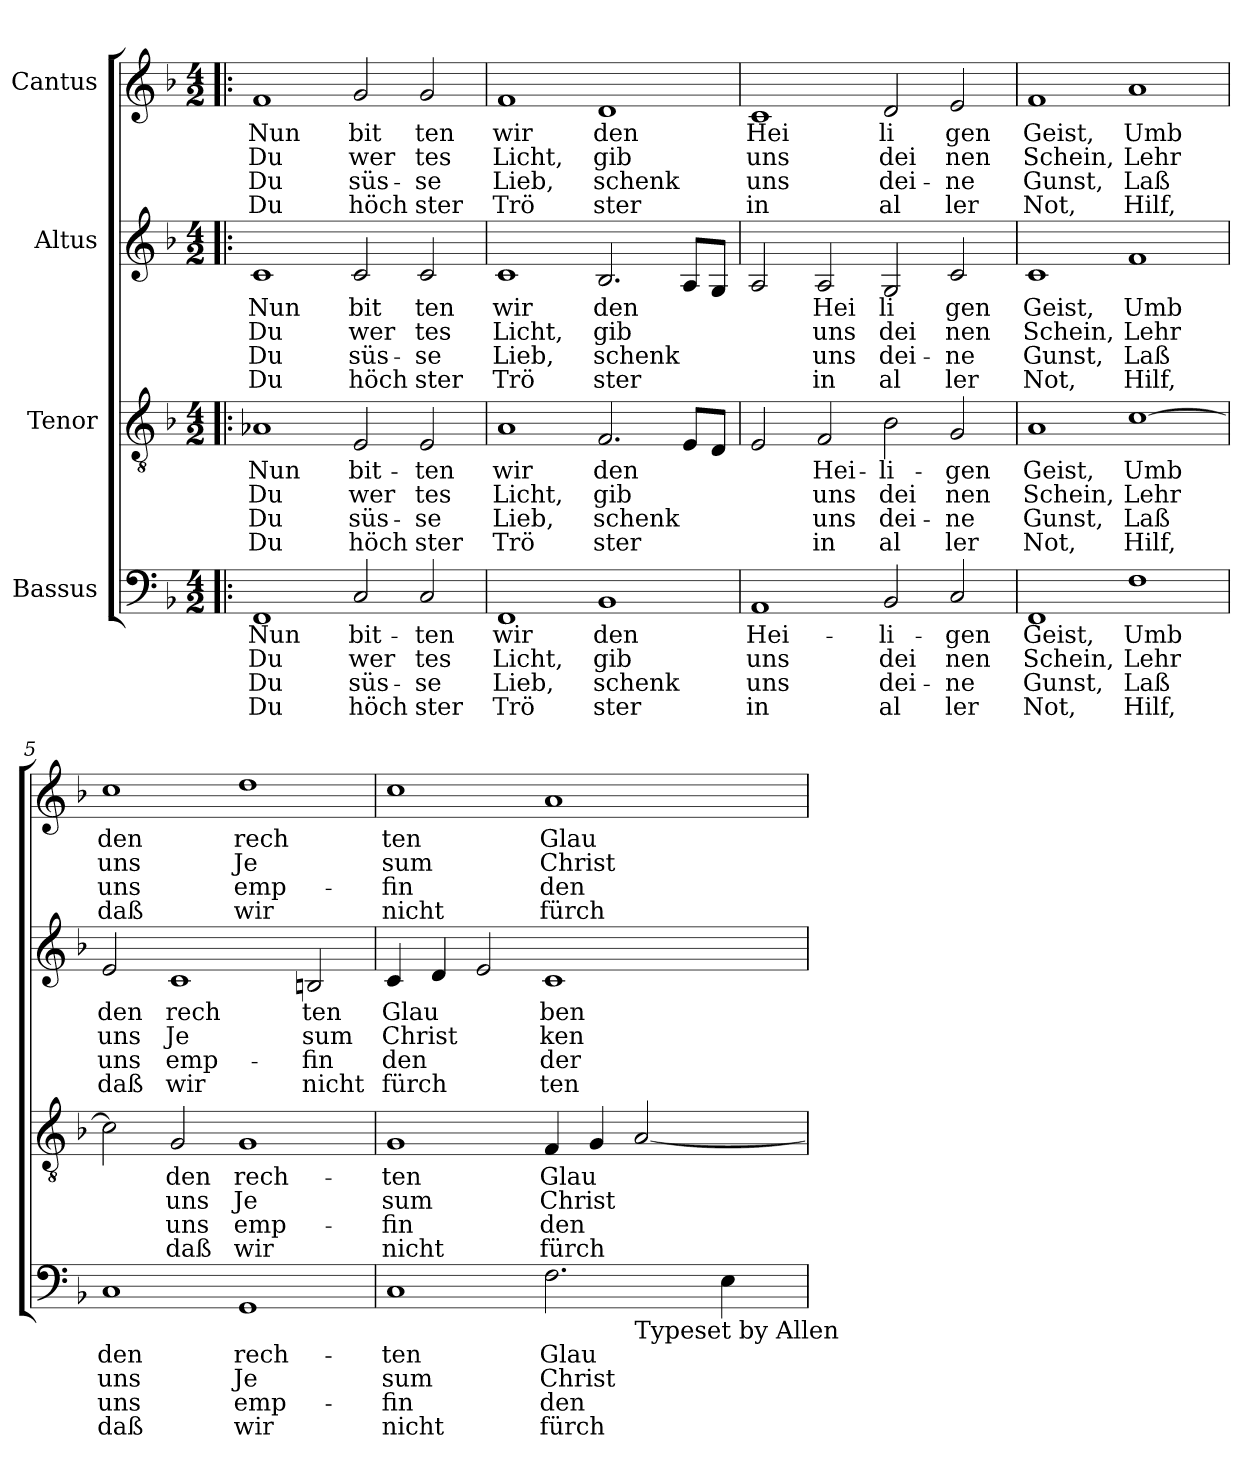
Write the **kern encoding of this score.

**kern	**text	**text	**text	**text	**kern	**text	**text	**text	**text	**kern	**text	**text	**text	**text	**kern	**text	**text	**text	**text
*part4	*part4	*part4	*part4	*part4	*part3	*part3	*part3	*part3	*part3	*part2	*part2	*part2	*part2	*part2	*part1	*part1	*part1	*part1	*part1
*staff4	*staff4	*staff4	*staff4	*staff4	*staff3	*staff3	*staff3	*staff3	*staff3	*staff2	*staff2	*staff2	*staff2	*staff2	*staff1	*staff1	*staff1	*staff1	*staff1
*I"Bassus	*	*	*	*	*I"Tenor	*	*	*	*	*I"Altus	*	*	*	*	*I"Cantus	*	*	*	*
*clefF4	*	*	*	*	*clefGv2	*	*	*	*	*clefG2	*	*	*	*	*clefG2	*	*	*	*
*k[b-]	*	*	*	*	*k[b-]	*	*	*	*	*k[b-]	*	*	*	*	*k[b-]	*	*	*	*
*F:	*	*	*	*	*F:	*	*	*	*	*F:	*	*	*	*	*F:	*	*	*	*
*M4/2	*	*	*	*	*M4/2	*	*	*	*	*M4/2	*	*	*	*	*M4/2	*	*	*	*
=1!|:	=1!|:	=1!|:	=1!|:	=1!|:	=1!|:	=1!|:	=1!|:	=1!|:	=1!|:	=1!|:	=1!|:	=1!|:	=1!|:	=1!|:	=1!|:	=1!|:	=1!|:	=1!|:	=1!|:
!	!LO:LY:b	!LO:LY:b	!LO:LY:b	!LO:LY:b	!	!LO:LY:b	!LO:LY:b	!LO:LY:b	!LO:LY:b	!	!LO:LY:b	!LO:LY:b	!LO:LY:b	!LO:LY:b	!	!LO:LY:b	!LO:LY:b	!LO:LY:b	!LO:LY:b
1FF	Nun	Du	Du	Du	1A-X	Nun	Du	Du	Du	1c	Nun	Du	Du	Du	1f	Nun	Du	Du	Du
!	!LO:LY:b	!LO:LY:b	!LO:LY:b	!LO:LY:b	!	!LO:LY:b	!LO:LY:b	!LO:LY:b	!LO:LY:b	!	!LO:LY:b	!LO:LY:b	!LO:LY:b	!LO:LY:b	!	!LO:LY:b	!LO:LY:b	!LO:LY:b	!LO:LY:b
2C/	bit-	wer	süs-	höch	2E/	bit-	wer	süs-	höch	2c/	bit	wer	süs-	höch	2g/	bit	wer	süs-	höch
!	!LO:LY:b	!LO:LY:b	!LO:LY:b	!LO:LY:b	!	!LO:LY:b	!LO:LY:b	!LO:LY:b	!LO:LY:b	!	!LO:LY:b	!LO:LY:b	!LO:LY:b	!LO:LY:b	!	!LO:LY:b	!LO:LY:b	!LO:LY:b	!LO:LY:b
2C/	-ten	tes	-se	ster	2E/	-ten	tes	-se	ster	2c/	ten	tes	-se	ster	2g/	ten	tes	-se	ster
=2	=2	=2	=2	=2	=2	=2	=2	=2	=2	=2	=2	=2	=2	=2	=2	=2	=2	=2	=2
!	!LO:LY:b	!LO:LY:b	!LO:LY:b	!LO:LY:b	!	!LO:LY:b	!LO:LY:b	!LO:LY:b	!LO:LY:b	!	!LO:LY:b	!LO:LY:b	!LO:LY:b	!LO:LY:b	!	!LO:LY:b	!LO:LY:b	!LO:LY:b	!LO:LY:b
1FF	wir	Licht,	Lieb,	Trö	1A	wir	Licht,	Lieb,	Trö	1c	wir	Licht,	Lieb,	Trö	1f	wir	Licht,	Lieb,	Trö
!	!LO:LY:b	!LO:LY:b	!LO:LY:b	!LO:LY:b	!	!LO:LY:b	!LO:LY:b	!LO:LY:b	!LO:LY:b	!	!LO:LY:b	!LO:LY:b	!LO:LY:b	!LO:LY:b	!	!LO:LY:b	!LO:LY:b	!LO:LY:b	!LO:LY:b
1BB-	den	gib	schenk	ster	2.F/	den	gib	schenk	ster	2.B-/	den	gib	schenk	ster	1d	den	gib	schenk	ster
.	.	.	.	.	8E/L	.	.	.	.	8A/L	.	.	.	.	.	.	.	.	.
.	.	.	.	.	8D/J	.	.	.	.	8G/J	.	.	.	.	.	.	.	.	.
=3	=3	=3	=3	=3	=3	=3	=3	=3	=3	=3	=3	=3	=3	=3	=3	=3	=3	=3	=3
!	!LO:LY:b	!LO:LY:b	!LO:LY:b	!LO:LY:b	!	!	!	!	!	!	!	!	!	!	!	!LO:LY:b	!LO:LY:b	!LO:LY:b	!LO:LY:b
1AA	Hei-	uns	uns	in	2E/	.	.	.	.	2A/	.	.	.	.	1c	Hei	uns	uns	in
!	!	!	!	!	!	!LO:LY:b	!LO:LY:b	!LO:LY:b	!LO:LY:b	!	!LO:LY:b	!LO:LY:b	!LO:LY:b	!LO:LY:b	!	!	!	!	!
.	.	.	.	.	2F/	Hei-	uns	uns	in	2A/	Hei	uns	uns	in	.	.	.	.	.
!	!LO:LY:b	!LO:LY:b	!LO:LY:b	!LO:LY:b	!	!LO:LY:b	!LO:LY:b	!LO:LY:b	!LO:LY:b	!	!LO:LY:b	!LO:LY:b	!LO:LY:b	!LO:LY:b	!	!LO:LY:b	!LO:LY:b	!LO:LY:b	!LO:LY:b
2BB-/	-li-	dei	dei-	al	2B-\	-li-	dei	dei-	al	2G/	li	dei	dei-	al	2d/	li	dei	dei-	al
!	!LO:LY:b	!LO:LY:b	!LO:LY:b	!LO:LY:b	!	!LO:LY:b	!LO:LY:b	!LO:LY:b	!LO:LY:b	!	!LO:LY:b	!LO:LY:b	!LO:LY:b	!LO:LY:b	!	!LO:LY:b	!LO:LY:b	!LO:LY:b	!LO:LY:b
2C/	-gen	nen	-ne	ler	2G/	-gen	nen	-ne	ler	2c/	gen	nen	-ne	ler	2e/	gen	nen	-ne	ler
=4	=4	=4	=4	=4	=4	=4	=4	=4	=4	=4	=4	=4	=4	=4	=4	=4	=4	=4	=4
!	!LO:LY:b	!LO:LY:b	!LO:LY:b	!LO:LY:b	!	!LO:LY:b	!LO:LY:b	!LO:LY:b	!LO:LY:b	!	!LO:LY:b	!LO:LY:b	!LO:LY:b	!LO:LY:b	!	!LO:LY:b	!LO:LY:b	!LO:LY:b	!LO:LY:b
1FF	Geist,	Schein,	Gunst,	Not,	1A	Geist,	Schein,	Gunst,	Not,	1c	Geist,	Schein,	Gunst,	Not,	1f	Geist,	Schein,	Gunst,	Not,
!	!LO:LY:b	!LO:LY:b	!LO:LY:b	!LO:LY:b	!	!LO:LY:b	!LO:LY:b	!LO:LY:b	!LO:LY:b	!	!LO:LY:b	!LO:LY:b	!LO:LY:b	!LO:LY:b	!	!LO:LY:b	!LO:LY:b	!LO:LY:b	!LO:LY:b
1F	Umb	Lehr	Laß	Hilf,	[>1c	Umb	Lehr	Laß	Hilf,	1f	Umb	Lehr	Laß	Hilf,	1a	Umb	Lehr	Laß	Hilf,
=5	=5	=5	=5	=5	=5	=5	=5	=5	=5	=5	=5	=5	=5	=5	=5	=5	=5	=5	=5
!	!LO:LY:b	!LO:LY:b	!LO:LY:b	!LO:LY:b	!	!	!	!	!	!	!LO:LY:b	!LO:LY:b	!LO:LY:b	!LO:LY:b	!	!LO:LY:b	!LO:LY:b	!LO:LY:b	!LO:LY:b
1C	den	uns	uns	daß	2c\]	.	.	.	.	2e/	den	uns	uns	daß	1cc>	den	uns	uns	daß
!	!	!	!	!	!	!LO:LY:b	!LO:LY:b	!LO:LY:b	!LO:LY:b	!	!LO:LY:b	!LO:LY:b	!LO:LY:b	!LO:LY:b	!	!	!	!	!
.	.	.	.	.	2G/	den	uns	uns	daß	1c	rech	Je	emp-	wir	.	.	.	.	.
!	!LO:LY:b	!LO:LY:b	!LO:LY:b	!LO:LY:b	!	!LO:LY:b	!LO:LY:b	!LO:LY:b	!LO:LY:b	!	!	!	!	!	!	!LO:LY:b	!LO:LY:b	!LO:LY:b	!LO:LY:b
1GG	rech-	Je	emp-	wir	1G	rech-	Je	emp-	wir	.	.	.	.	.	1dd	rech	Je	emp-	wir
!	!	!	!	!	!	!	!	!	!	!	!LO:LY:b	!LO:LY:b	!LO:LY:b	!LO:LY:b	!	!	!	!	!
.	.	.	.	.	.	.	.	.	.	2Bn/	ten	sum	-fin	nicht	.	.	.	.	.
!!LO:LB:g=z
=6	=6	=6	=6	=6	=6	=6	=6	=6	=6	=6	=6	=6	=6	=6	=6	=6	=6	=6	=6
!	!LO:LY:b	!LO:LY:b	!LO:LY:b	!LO:LY:b	!	!LO:LY:b	!LO:LY:b	!LO:LY:b	!LO:LY:b	!	!LO:LY:b	!LO:LY:b	!LO:LY:b	!LO:LY:b	!	!LO:LY:b	!LO:LY:b	!LO:LY:b	!LO:LY:b
*^	*	*	*	*	*	*	*	*	*	*	*	*	*	*	*	*	*	*	*
1C	1.ryy	-ten	sum	-fin	nicht	1G	-ten	sum	-fin	nicht	4c/	Glau	Christ	den	fürch	1cc	ten	sum	-fin	nicht
.	.	.	.	.	.	.	.	.	.	.	4d/	.	.	.	.	.	.	.	.	.
.	.	.	.	.	.	.	.	.	.	.	2e/	.	.	.	.	.	.	.	.	.
!	!	!LO:LY:b	!LO:LY:b	!LO:LY:b	!LO:LY:b	!	!LO:LY:b	!LO:LY:b	!LO:LY:b	!LO:LY:b	!	!LO:LY:b	!LO:LY:b	!LO:LY:b	!LO:LY:b	!	!LO:LY:b	!LO:LY:b	!LO:LY:b	!LO:LY:b
2.F\	.	Glau	Christ	den	fürch	4F/	Glau	Christ	den	fürch	1c	ben	ken-	der	ten	1a	Glau	Christ	den	fürch
.	.	.	.	.	.	4G/	.	.	.	.	.	.	.	.	.	.	.	.	.	.
!	!LO:TX:b:t=Typeset by Allen	!	!	!	!	!	!	!	!	!	!	!	!	!	!	!	!	!	!	!
.	2ryy	.	.	.	.	[<2A/	.	.	.	.	.	.	.	.	.	.	.	.	.	.
4E\	.	.	.	.	.	.	.	.	.	.	.	.	.	.	.	.	.	.	.	.
*v	*v	*	*	*	*	*	*	*	*	*	*	*	*	*	*	*	*	*	*	*
=	=	=	=	=	=	=	=	=	=	=	=	=	=	=	=	=	=	=	=
*-	*-	*-	*-	*-	*-	*-	*-	*-	*-	*-	*-	*-	*-	*-	*-	*-	*-	*-	*-
